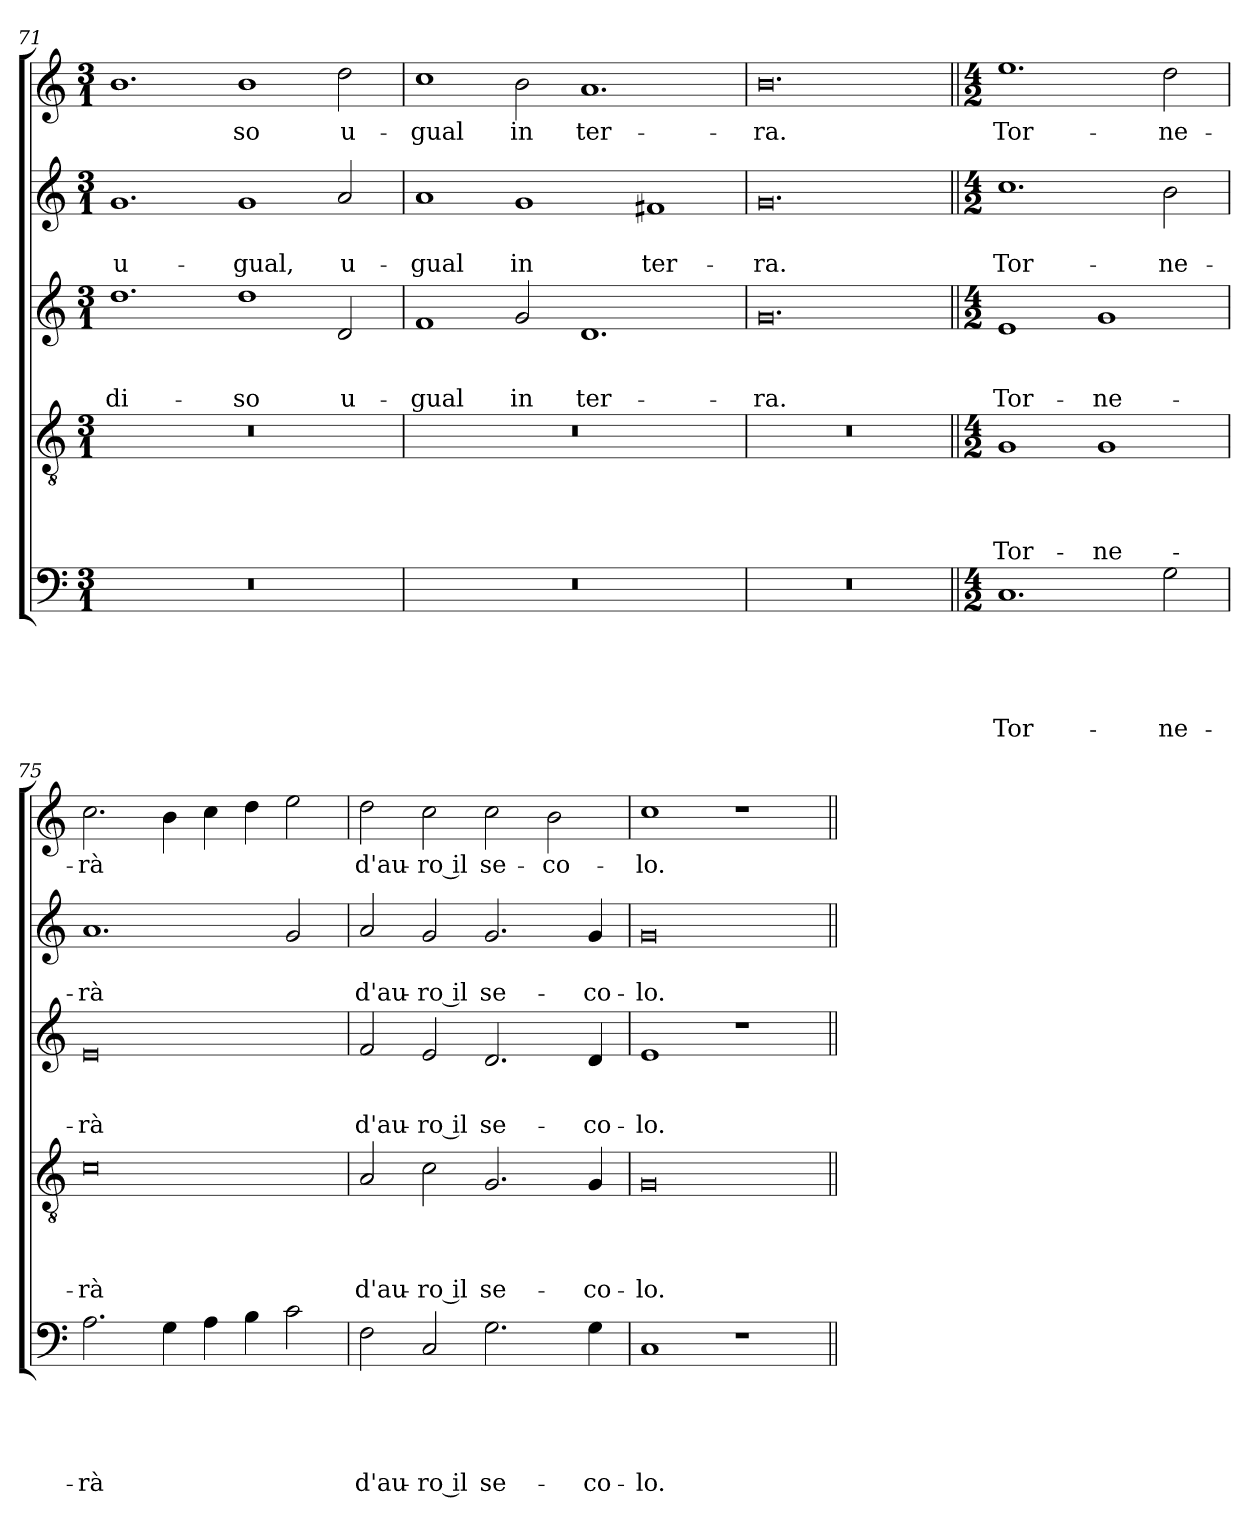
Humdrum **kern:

**kern	**text	**text	**text	**text	**text	**kern	**text	**text	**text	**text	**kern	**text	**text	**text	**kern	**text	**text	**kern	**text
*part5	*part5	*part5	*part5	*part5	*part5	*part4	*part4	*part4	*part4	*part4	*part3	*part3	*part3	*part3	*part2	*part2	*part2	*part1	*part1
*staff5	*staff5	*staff5	*staff5	*staff5	*staff5	*staff4	*staff4	*staff4	*staff4	*staff4	*staff3	*staff3	*staff3	*staff3	*staff2	*staff2	*staff2	*staff1	*staff1
*clefF4	*	*	*	*	*	*clefGv2	*	*	*	*	*clefG2	*	*	*	*clefG2	*	*	*clefG2	*
*k[]	*	*	*	*	*	*k[]	*	*	*	*	*k[]	*	*	*	*k[]	*	*	*k[]	*
*C:	*	*	*	*	*	*C:	*	*	*	*	*C:	*	*	*	*C:	*	*	*C:	*
*M3/1	*	*	*	*	*	*M3/1	*	*	*	*	*M3/1	*	*	*	*M3/1	*	*	*M3/1	*
=71	=71	=71	=71	=71	=71	=71	=71	=71	=71	=71	=71	=71	=71	=71	=71	=71	=71	=71	=71
!	!	!	!	!	!	!	!	!	!	!	!	!	!	!LO:LY:b	!	!	!LO:LY:b	!	!
0.r	.	.	.	.	.	0.r	.	.	.	.	1.dd	.	.	-di-	1.g	.	u-	1.b	.
!	!	!	!	!	!	!	!	!	!	!	!	!	!	!LO:LY:b	!	!	!LO:LY:b	!	!LO:LY:b
.	.	.	.	.	.	.	.	.	.	.	1dd	.	.	-so	1g	.	-gual,	1b	-so
!	!	!	!	!	!	!	!	!	!	!	!	!	!	!LO:LY:b	!	!	!LO:LY:b	!	!LO:LY:b
.	.	.	.	.	.	.	.	.	.	.	2d/	.	.	u-	2a/	.	u-	2dd\	u-
!!LO:LB:g=z
=72	=72	=72	=72	=72	=72	=72	=72	=72	=72	=72	=72	=72	=72	=72	=72	=72	=72	=72	=72
!	!	!	!	!	!	!	!	!	!	!	!	!	!	!LO:LY:b	!	!	!LO:LY:b	!	!LO:LY:b
0.r	.	.	.	.	.	0.r	.	.	.	.	1f	.	.	-gual	1a	.	-gual	1cc	-gual
!	!	!	!	!	!	!	!	!	!	!	!	!	!	!LO:LY:b	!	!	!LO:LY:b	!	!LO:LY:b
.	.	.	.	.	.	.	.	.	.	.	2g/	.	.	in	1g	.	in	2b\	in
!	!	!	!	!	!	!	!	!	!	!	!	!	!	!LO:LY:b	!	!	!	!	!LO:LY:b
.	.	.	.	.	.	.	.	.	.	.	1.d	.	.	ter-	.	.	.	1.a	ter-
!	!	!	!	!	!	!	!	!	!	!	!	!	!	!	!	!	!LO:LY:b	!	!
.	.	.	.	.	.	.	.	.	.	.	.	.	.	.	1f#X	.	ter-	.	.
=73	=73	=73	=73	=73	=73	=73	=73	=73	=73	=73	=73	=73	=73	=73	=73	=73	=73	=73	=73
!	!	!	!	!	!	!	!	!	!	!	!	!	!	!LO:LY:b	!	!	!LO:LY:b	!	!LO:LY:b
0.r	.	.	.	.	.	0.r	.	.	.	.	0.g	.	.	-ra.	0.g	.	-ra.	0.b	-ra.
=74||	=74||	=74||	=74||	=74||	=74||	=74||	=74||	=74||	=74||	=74||	=74||	=74||	=74||	=74||	=74||	=74||	=74||	=74||	=74||
*M4/2	*	*	*	*	*	*M4/2	*	*	*	*	*M4/2	*	*	*	*M4/2	*	*	*M4/2	*
!	!	!	!	!	!LO:LY:b	!	!	!	!	!LO:LY:b	!	!	!	!LO:LY:b	!	!	!LO:LY:b	!	!LO:LY:b
1.C	.	.	.	.	Tor-	1G	.	.	.	Tor-	1e	.	.	Tor-	1.cc	.	Tor-	1.ee	Tor-
!	!	!	!	!	!	!	!	!	!	!LO:LY:b	!	!	!	!LO:LY:b	!	!	!	!	!
.	.	.	.	.	.	1G	.	.	.	-ne-	1g	.	.	-ne-	.	.	.	.	.
!	!	!	!	!	!LO:LY:b	!	!	!	!	!	!	!	!	!	!	!	!LO:LY:b	!	!LO:LY:b
2G\	.	.	.	.	-ne-	.	.	.	.	.	.	.	.	.	2b\	.	-ne-	2dd\	-ne-
=75	=75	=75	=75	=75	=75	=75	=75	=75	=75	=75	=75	=75	=75	=75	=75	=75	=75	=75	=75
!	!	!	!	!	!LO:LY:b	!	!	!	!	!LO:LY:b	!	!	!	!LO:LY:b	!	!	!LO:LY:b	!	!LO:LY:b
2.A\	.	.	.	.	-rà	0c	.	.	.	-rà	0e	.	.	-rà	1.a	.	-rà	2.cc\	-rà
4G\	.	.	.	.	.	.	.	.	.	.	.	.	.	.	.	.	.	4b\	.
4A\	.	.	.	.	.	.	.	.	.	.	.	.	.	.	.	.	.	4cc\	.
4B\	.	.	.	.	.	.	.	.	.	.	.	.	.	.	.	.	.	4dd\	.
2c\	.	.	.	.	.	.	.	.	.	.	.	.	.	.	2g/	.	.	2ee\	.
=76	=76	=76	=76	=76	=76	=76	=76	=76	=76	=76	=76	=76	=76	=76	=76	=76	=76	=76	=76
!	!	!	!	!	!LO:LY:b	!	!	!	!	!LO:LY:b	!	!	!	!LO:LY:b	!	!	!LO:LY:b	!	!LO:LY:b
2F\	.	.	.	.	d'au-	2A/	.	.	.	d'au-	2f/	.	.	d'au-	2a/	.	d'au-	2dd\	d'au-
!	!	!	!	!	!LO:LY:b	!	!	!	!	!LO:LY:b	!	!	!	!LO:LY:b	!	!	!LO:LY:b	!	!LO:LY:b
2C/	.	.	.	.	-ro il	2c\	.	.	.	-ro il	2e/	.	.	-ro il	2g/	.	-ro il	2cc\	-ro il
!	!	!	!	!	!LO:LY:b	!	!	!	!	!LO:LY:b	!	!	!	!LO:LY:b	!	!	!LO:LY:b	!	!LO:LY:b
2.G\	.	.	.	.	se-	2.G/	.	.	.	se-	2.d/	.	.	se-	2.g/	.	se-	2cc\	se-
!	!	!	!	!	!	!	!	!	!	!	!	!	!	!	!	!	!	!	!LO:LY:b
.	.	.	.	.	.	.	.	.	.	.	.	.	.	.	.	.	.	2b\	-co-
!	!	!	!	!	!LO:LY:b	!	!	!	!	!LO:LY:b	!	!	!	!LO:LY:b	!	!	!LO:LY:b	!	!
4G\	.	.	.	.	-co-	4G/	.	.	.	-co-	4d/	.	.	-co-	4g/	.	-co-	.	.
=77	=77	=77	=77	=77	=77	=77	=77	=77	=77	=77	=77	=77	=77	=77	=77	=77	=77	=77	=77
!	!	!	!	!	!LO:LY:b	!	!	!	!	!LO:LY:b	!	!	!	!LO:LY:b	!	!	!LO:LY:b	!	!LO:LY:b
1C	.	.	.	.	-lo.	0G	.	.	.	-lo.	1e	.	.	-lo.	0g	.	-lo.	1cc	-lo.
1r	.	.	.	.	.	.	.	.	.	.	1r	.	.	.	.	.	.	1r	.
=||	=||	=||	=||	=||	=||	=||	=||	=||	=||	=||	=||	=||	=||	=||	=||	=||	=||	=||	=||
*-	*-	*-	*-	*-	*-	*-	*-	*-	*-	*-	*-	*-	*-	*-	*-	*-	*-	*-	*-
